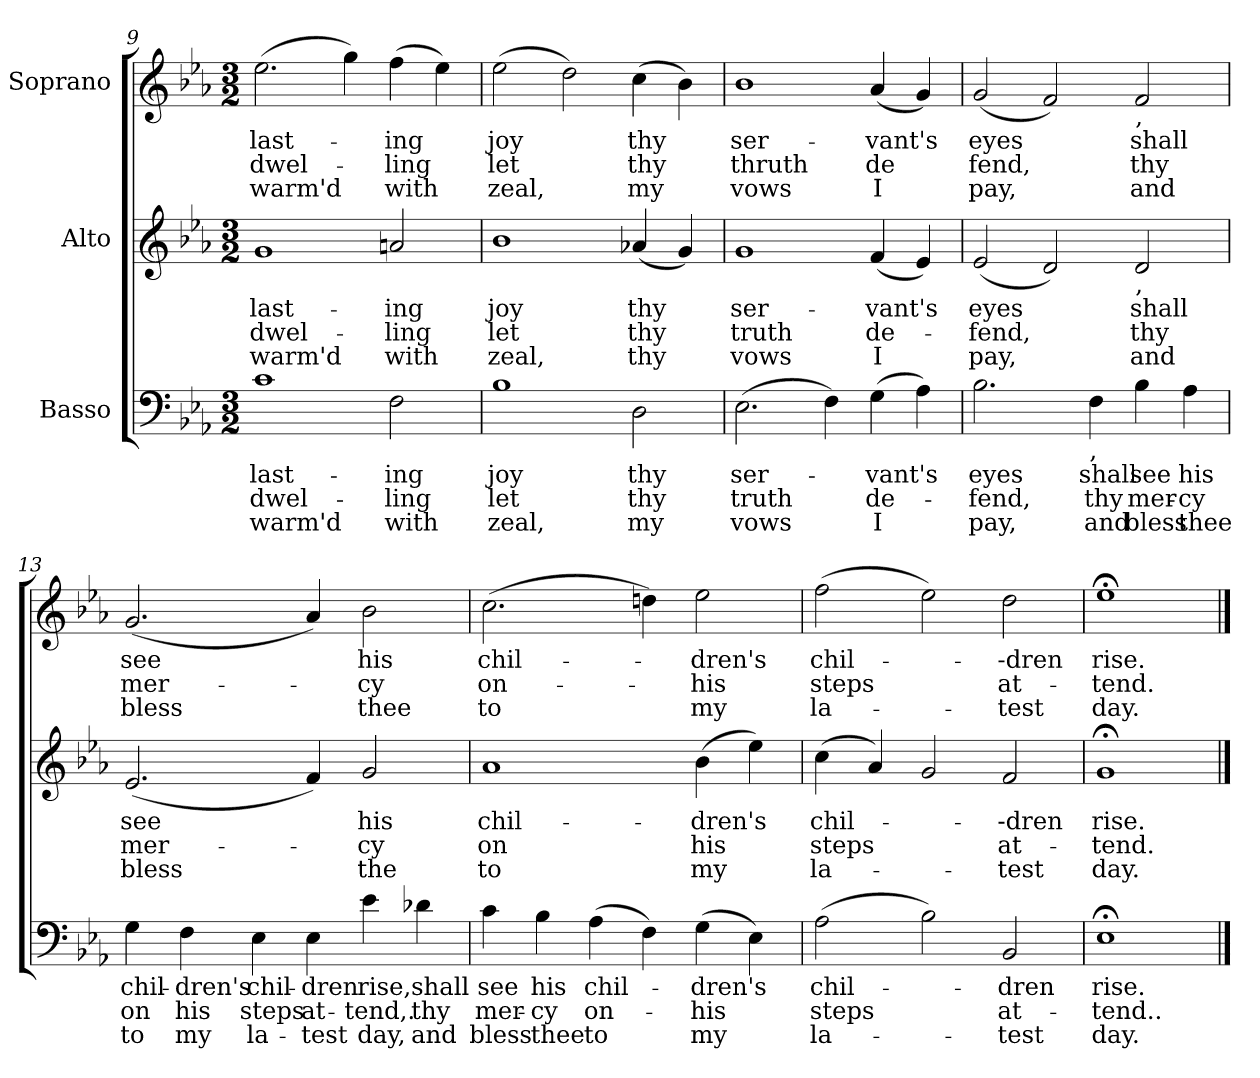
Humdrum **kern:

**kern	**text	**text	**text	**kern	**text	**text	**text	**kern	**text	**text	**text
*part3	*part3	*part3	*part3	*part2	*part2	*part2	*part2	*part1	*part1	*part1	*part1
*staff3	*staff3	*staff3	*staff3	*staff2	*staff2	*staff2	*staff2	*staff1	*staff1	*staff1	*staff1
*I"Basso	*	*	*	*I"Alto	*	*	*	*I"Soprano	*	*	*
!!LO:LB:g=z
*clefF4	*	*	*	*clefG2	*	*	*	*clefG2	*	*	*
*k[b-e-a-]	*	*	*	*k[b-e-a-]	*	*	*	*k[b-e-a-]	*	*	*
*E-:	*	*	*	*E-:	*	*	*	*E-:	*	*	*
*M3/2	*	*	*	*M3/2	*	*	*	*M3/2	*	*	*
=9	=9	=9	=9	=9	=9	=9	=9	=9	=9	=9	=9
!	!LO:LY:b	!LO:LY:b	!LO:LY:b	!	!LO:LY:b	!LO:LY:b	!LO:LY:b	!	!LO:LY:b	!LO:LY:b	!LO:LY:b
1c	last-	-dwel-	-warm'd	1g	last-	-dwel-	-warm'd	(>2.ee-	last-	-dwel-	-warm'd
.	.	.	.	.	.	.	.	4gg)	.	.	.
!	!LO:LY:b	!LO:LY:b	!LO:LY:b	!	!LO:LY:b	!LO:LY:b	!LO:LY:b	!	!LO:LY:b	!LO:LY:b	!LO:LY:b
2F	ing	ling	with	2an	ing	ling	with	(>4ff	ing	ling	with
.	.	.	.	.	.	.	.	4ee-)	.	.	.
=10	=10	=10	=10	=10	=10	=10	=10	=10	=10	=10	=10
!	!LO:LY:b	!LO:LY:b	!LO:LY:b	!	!LO:LY:b	!LO:LY:b	!LO:LY:b	!	!LO:LY:b	!LO:LY:b	!LO:LY:b
1B-	joy	let	zeal,	1b-	joy	let	zeal,	(>2ee-	joy	let	zeal,
.	.	.	.	.	.	.	.	2dd)	.	.	.
!	!LO:LY:b	!LO:LY:b	!LO:LY:b	!	!LO:LY:b	!LO:LY:b	!LO:LY:b	!	!LO:LY:b	!LO:LY:b	!LO:LY:b
2D	thy	thy	my	(<4a-X	thy	thy	thy	(>4cc	thy	thy	my
.	.	.	.	4g)	.	.	.	4b-)	.	.	.
=11	=11	=11	=11	=11	=11	=11	=11	=11	=11	=11	=11
!	!LO:LY:b	!LO:LY:b	!LO:LY:b	!	!LO:LY:b	!LO:LY:b	!LO:LY:b	!	!LO:LY:b	!LO:LY:b	!LO:LY:b
(>2.E-	ser-	-truth	vows	1g	ser-	-truth	vows	1b-	ser-	-thruth	vows
4F)	.	.	.	.	.	.	.	.	.	.	.
!	!LO:LY:b	!LO:LY:b	!LO:LY:b	!	!LO:LY:b	!LO:LY:b	!LO:LY:b	!	!LO:LY:b	!LO:LY:b	!LO:LY:b
(>4G	vant's	de-	-I	(<4f	vant's	de-	-I	(<4a-	vant's	de	I
4A-)	.	.	.	4e-)	.	.	.	4g)	.	.	.
=12	=12	=12	=12	=12	=12	=12	=12	=12	=12	=12	=12
!	!LO:LY:b	!LO:LY:b	!LO:LY:b	!	!LO:LY:b	!LO:LY:b	!LO:LY:b	!	!LO:LY:b	!LO:LY:b	!LO:LY:b
2.B-	eyes	fend,	pay,	(<2e-	eyes	fend,	pay,	(<2g	eyes	fend,	pay,
.	.	.	.	2d)	.	.	.	2f)	.	.	.
!LO:TX:b:t=,	!	!	!	!	!	!	!	!	!	!	!
!	!LO:LY:b	!LO:LY:b	!LO:LY:b	!	!	!	!	!	!	!	!
4F	shall	thy	and	.	.	.	.	.	.	.	.
!	!	!	!	!	!	!	!	!LO:TX:b:t=,	!	!	!
!	!	!	!	!LO:TX:b:t=,	!	!	!	!	!	!	!
!	!LO:LY:b	!LO:LY:b	!LO:LY:b	!	!LO:LY:b	!LO:LY:b	!LO:LY:b	!	!LO:LY:b	!LO:LY:b	!LO:LY:b
4B-	see	mer-	-bless	2d	shall	thy	and	2f	shall	thy	and
!	!LO:LY:b	!LO:LY:b	!LO:LY:b	!	!	!	!	!	!	!	!
4A-	his	cy	thee	.	.	.	.	.	.	.	.
!!LO:LB:g=z
=13	=13	=13	=13	=13	=13	=13	=13	=13	=13	=13	=13
!	!LO:LY:b	!LO:LY:b	!LO:LY:b	!	!LO:LY:b	!LO:LY:b	!LO:LY:b	!	!LO:LY:b	!LO:LY:b	!LO:LY:b
4G	chil-	-on	to	(<2.e-	see	mer-	-bless	(<2.g	see	mer-	-bless
!	!LO:LY:b	!LO:LY:b	!LO:LY:b	!	!	!	!	!	!	!	!
4F	dren's	his	my	.	.	.	.	.	.	.	.
!	!LO:LY:b	!LO:LY:b	!LO:LY:b	!	!	!	!	!	!	!	!
4E-	chil-	-steps	la-	.	.	.	.	.	.	.	.
!	!LO:LY:b	!LO:LY:b	!LO:LY:b	!	!	!	!	!	!	!	!
4E-	-dren	at-	-test	4f)	.	.	.	4a-)	.	.	.
!	!LO:LY:b	!LO:LY:b	!LO:LY:b	!	!LO:LY:b	!LO:LY:b	!LO:LY:b	!	!LO:LY:b	!LO:LY:b	!LO:LY:b
4e-	rise,	tend,.	day,	2g	his	cy	the	2b-	his	cy	thee
!	!LO:LY:b	!LO:LY:b	!LO:LY:b	!	!	!	!	!	!	!	!
4d-X	shall	thy	and	.	.	.	.	.	.	.	.
=14	=14	=14	=14	=14	=14	=14	=14	=14	=14	=14	=14
!	!LO:LY:b	!LO:LY:b	!LO:LY:b	!	!LO:LY:b	!LO:LY:b	!LO:LY:b	!	!LO:LY:b	!LO:LY:b	!LO:LY:b
4c	see	mer-	-bless	1a-	chil-	-on	to	(>2.cc	chil-	-on-	-to
!	!LO:LY:b	!LO:LY:b	!LO:LY:b	!	!	!	!	!	!	!	!
4B-	his	cy	thee	.	.	.	.	.	.	.	.
!	!LO:LY:b	!LO:LY:b	!LO:LY:b	!	!	!	!	!	!	!	!
(>4A-	chil-	-on-	-to	.	.	.	.	.	.	.	.
4F)	.	.	.	.	.	.	.	4ddn)	.	.	.
!	!LO:LY:b	!LO:LY:b	!LO:LY:b	!	!LO:LY:b	!LO:LY:b	!LO:LY:b	!	!LO:LY:b	!LO:LY:b	!LO:LY:b
(>4G	dren's	his	my	(>4b-	dren's	his	my	2ee-	dren's	his	my
4E-)	.	.	.	4ee-)	.	.	.	.	.	.	.
=15	=15	=15	=15	=15	=15	=15	=15	=15	=15	=15	=15
!	!LO:LY:b	!LO:LY:b	!LO:LY:b	!	!LO:LY:b	!LO:LY:b	!LO:LY:b	!	!LO:LY:b	!LO:LY:b	!LO:LY:b
(>2A-	chil-	-steps	la-	(<4cc	chil-	-steps	la-	(>2ff	chil-	-steps	la-
.	.	.	.	4a-)	.	.	.	.	.	.	.
2B-)	.	.	.	2g	.	.	.	2ee-)	.	.	.
!	!LO:LY:b	!LO:LY:b	!LO:LY:b	!	!LO:LY:b	!LO:LY:b	!LO:LY:b	!	!LO:LY:b	!LO:LY:b	!LO:LY:b
2BB-	-dren	at-	-test	2f	--dren	at-	-test	2dd	--dren	at-	-test
=16	=16	=16	=16	=16	=16	=16	=16	=16	=16	=16	=16
!	!LO:LY:b	!LO:LY:b	!LO:LY:b	!	!LO:LY:b	!LO:LY:b	!LO:LY:b	!	!LO:LY:b	!LO:LY:b	!LO:LY:b
1E-;<	rise.	tend..	day.	1g;<	rise.	tend.	day.	1ee-;<	rise.	tend.	day.
==	==	==	==	==	==	==	==	==	==	==	==
*-	*-	*-	*-	*-	*-	*-	*-	*-	*-	*-	*-
